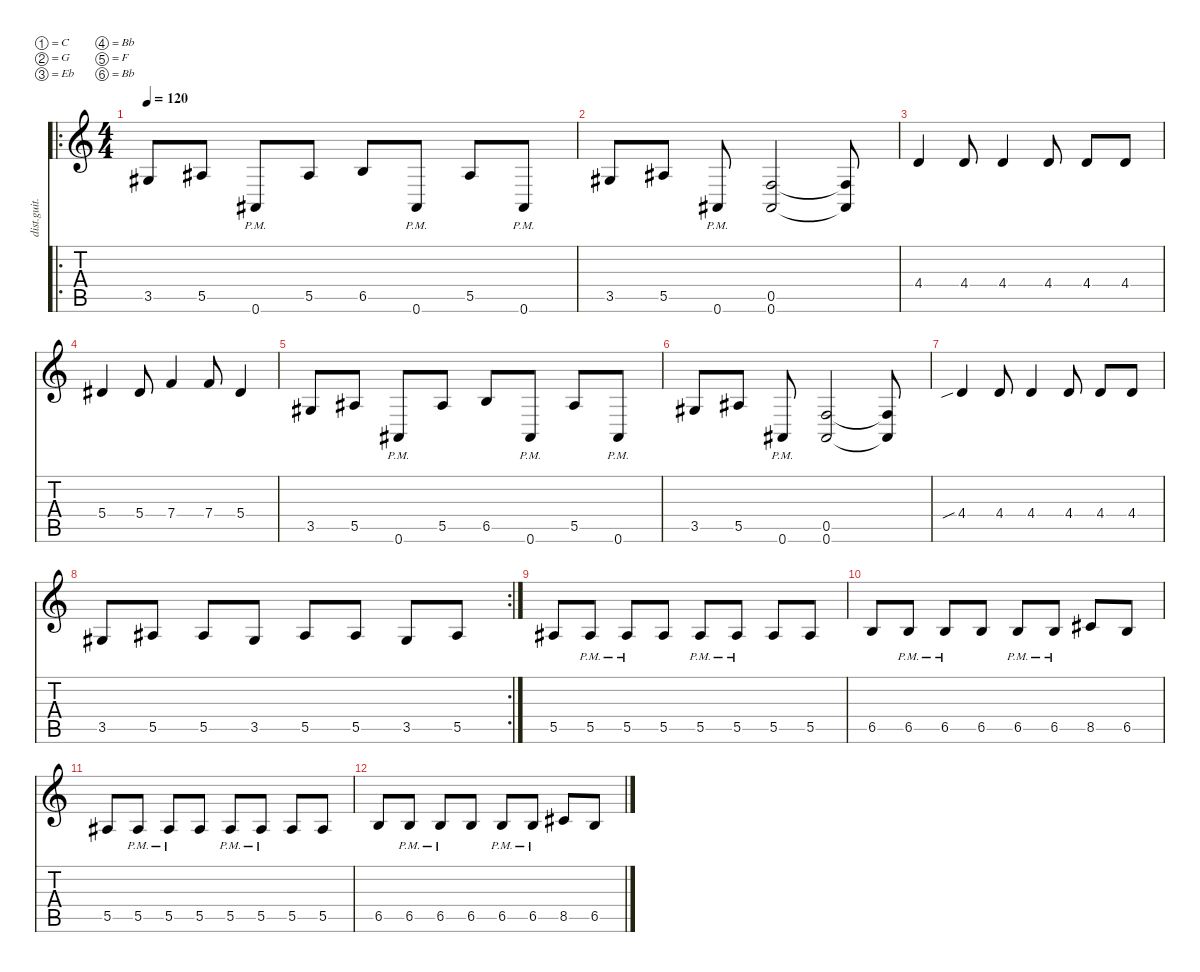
\defaultSystemsLayout 4
\hideDynamics
\bracketExtendMode nobrackets
\track ("Lead Guitar" "dist.guit.") {instrument distortionguitar}
\staff {score tabs}
\tuning (C4 G3 Eb3 Bb2 F2 Bb1)
\ro
\ts (4 4)
\tempo 120
\clef g2
\ks c
3.5{acc #}.8{dy mf instrument distortionguitar beam Up} 5.5{acc #}.8{beam Up} 0.6{pm acc #}.8{beam Up} 5.5{acc #}.8{beam Up} 6.5.8{beam Up} 0.6{pm acc #}.8{beam Up} 5.5{acc #}.8{beam Up} 0.6{pm acc #}.8{beam Up} |
3.5{acc #}.8{beam Up} 5.5{acc #}.8{beam Up} 0.6{pm acc #}.8{beam Up} (0.6{acc #} 0.5).2{beam Up} (0.5{t} 0.6{t acc #}).8{beam Up} |
4.4.4{beam Up} 4.4.8{beam Up} 4.4.4{beam Up} 4.4.8{beam Up} 4.4.8{beam Up} 4.4.8{beam Up} |
5.4{acc #}.4{beam Up} 5.4{acc #}.8{beam Up} 7.4.4{beam Up} 7.4.8{beam Up} 5.4{acc #}.4{beam Up} |
3.5{acc #}.8{beam Up} 5.5{acc #}.8{beam Up} 0.6{pm acc #}.8{beam Up} 5.5{acc #}.8{beam Up} 6.5.8{beam Up} 0.6{pm acc #}.8{beam Up} 5.5{acc #}.8{beam Up} 0.6{pm acc #}.8{beam Up} |
3.5{acc #}.8{beam Up} 5.5{acc #}.8{beam Up} 0.6{pm acc #}.8{beam Up} (0.6{acc #} 0.5).2{beam Up} (0.5{t} 0.6{t acc #}).8{beam Up} |
4.4{sib}.4{beam Up} 4.4.8{beam Up} 4.4.4{beam Up} 4.4.8{beam Up} 4.4.8{beam Up} 4.4.8{beam Up} |
\rc 2
3.5{acc #}.8{beam Up} 5.5{acc #}.8{beam Up} 5.5{acc #}.8{beam Up} 3.5{acc #}.8{beam Up} 5.5{acc #}.8{beam Up} 5.5{acc #}.8{beam Up} 3.5{acc #}.8{beam Up} 5.5{acc #}.8{beam Up} |
5.5{acc #}.8{beam Up} 5.5{pm acc #}.8{beam Up} 5.5{pm acc #}.8{beam Up} 5.5{acc #}.8{beam Up} 5.5{pm acc #}.8{beam Up} 5.5{pm acc #}.8{beam Up} 5.5{acc #}.8{beam Up} 5.5{acc #}.8{beam Up} |
6.5.8{beam Up} 6.5{pm}.8{beam Up} 6.5{pm}.8{beam Up} 6.5.8{beam Up} 6.5{pm}.8{beam Up} 6.5{pm}.8{beam Up} 8.5{acc #}.8{beam Up} 6.5.8{beam Up} |
5.5{acc #}.8{beam Up} 5.5{pm acc #}.8{beam Up} 5.5{pm acc #}.8{beam Up} 5.5{acc #}.8{beam Up} 5.5{pm acc #}.8{beam Up} 5.5{pm acc #}.8{beam Up} 5.5{acc #}.8{beam Up} 5.5{acc #}.8{beam Up} |
6.5.8{beam Up} 6.5{pm}.8{beam Up} 6.5{pm}.8{beam Up} 6.5.8{beam Up} 6.5{pm}.8{beam Up} 6.5{pm}.8{beam Up} 8.5{acc #}.8{beam Up} 6.5.8{beam Up}
